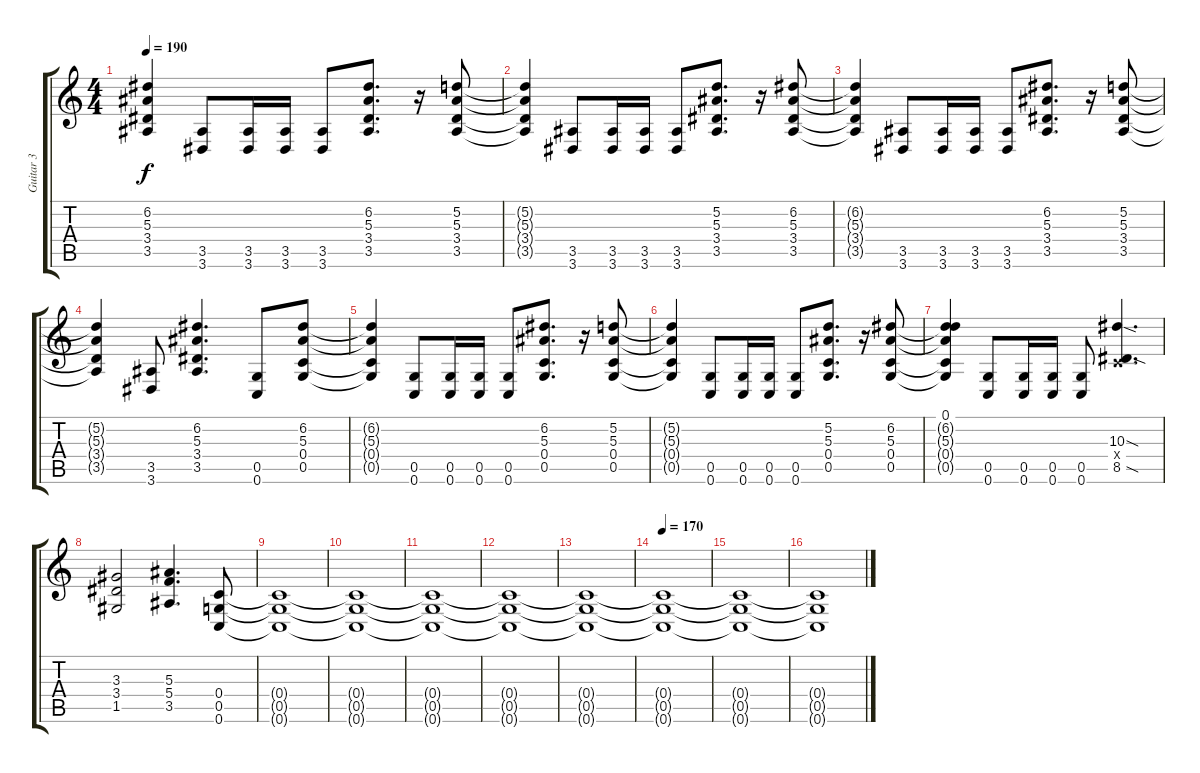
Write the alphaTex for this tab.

\track ("Guitar 3" "Guitar 3") {instrument overdrivenguitar}
\staff {score tabs}
\tuning (D4 A3 F3 C3 G2 C2) {hide}
\ts (4 4)
\tempo 190
\clef g2
\ks c
(6.2{t} 5.3{t} 3.4{t} 3.5{t}).4{dy f} (3.5 3.6).8 (3.5 3.6).16 (3.5 3.6).16 (3.5 3.6).8 (6.2 5.3 3.4 3.5).8{d} r.16 (5.2 5.3 3.4 3.5).8 |
(5.2{t} 5.3{t} 3.4{t} 3.5{t}).4 (3.5 3.6).8 (3.5 3.6).16 (3.5 3.6).16 (3.5 3.6).8 (5.2 5.3 3.4 3.5).8{d} r.16 (6.2 5.3 3.4 3.5).8 |
(6.2{t} 5.3{t} 3.4{t} 3.5{t}).4 (3.5 3.6).8 (3.5 3.6).16 (3.5 3.6).16 (3.5 3.6).8 (6.2 5.3 3.4 3.5).8{d} r.16 (5.2 5.3 3.4 3.5).8 |
(5.2{t} 5.3{t} 3.4{t} 3.5{t}).4 (3.5 3.6).8 (6.2 5.3 3.4 3.5).4{d} (0.5 0.6).8 (6.2 5.3 0.4 0.5).8 |
(6.2{t} 5.3{t} 0.4{t} 0.5{t}).4 (0.5 0.6).8 (0.5 0.6).16 (0.5 0.6).16 (0.5 0.6).8 (6.2 5.3 0.4 0.5).8{d} r.16 (5.2 5.3 0.4 0.5).8 |
(5.2{t} 5.3{t} 0.4{t} 0.5{t}).4 (0.5 0.6).8 (0.5 0.6).16 (0.5 0.6).16 (0.5 0.6).8 (5.2 5.3 0.4 0.5).8{d} r.16 (6.2 5.3 0.4 0.5).8 |
(0.1 6.2{t} 5.3{t} 0.4{t} 0.5{t}).4 (0.5 0.6).8 (0.5 0.6).16 (0.5 0.6).16 (0.5 0.6).8 (10.3{sod} 0.4{x} 8.5{sod}).4{d} |
(3.3 3.4 1.5).2 (5.3 5.4 3.5).4{d} (0.4 0.5 0.6).8 |
(0.4{t} 0.5{t} 0.6{t}).1 |
(0.4{t} 0.5{t} 0.6{t}).1 |
(0.4{t} 0.5{t} 0.6{t}).1 |
(0.4{t} 0.5{t} 0.6{t}).1 |
(0.4{t} 0.5{t} 0.6{t}).1 |
\tempo 170
(0.4{t} 0.5{t} 0.6{t}).1 |
(0.4{t} 0.5{t} 0.6{t}).1 |
(0.4{t} 0.5{t} 0.6{t}).1
